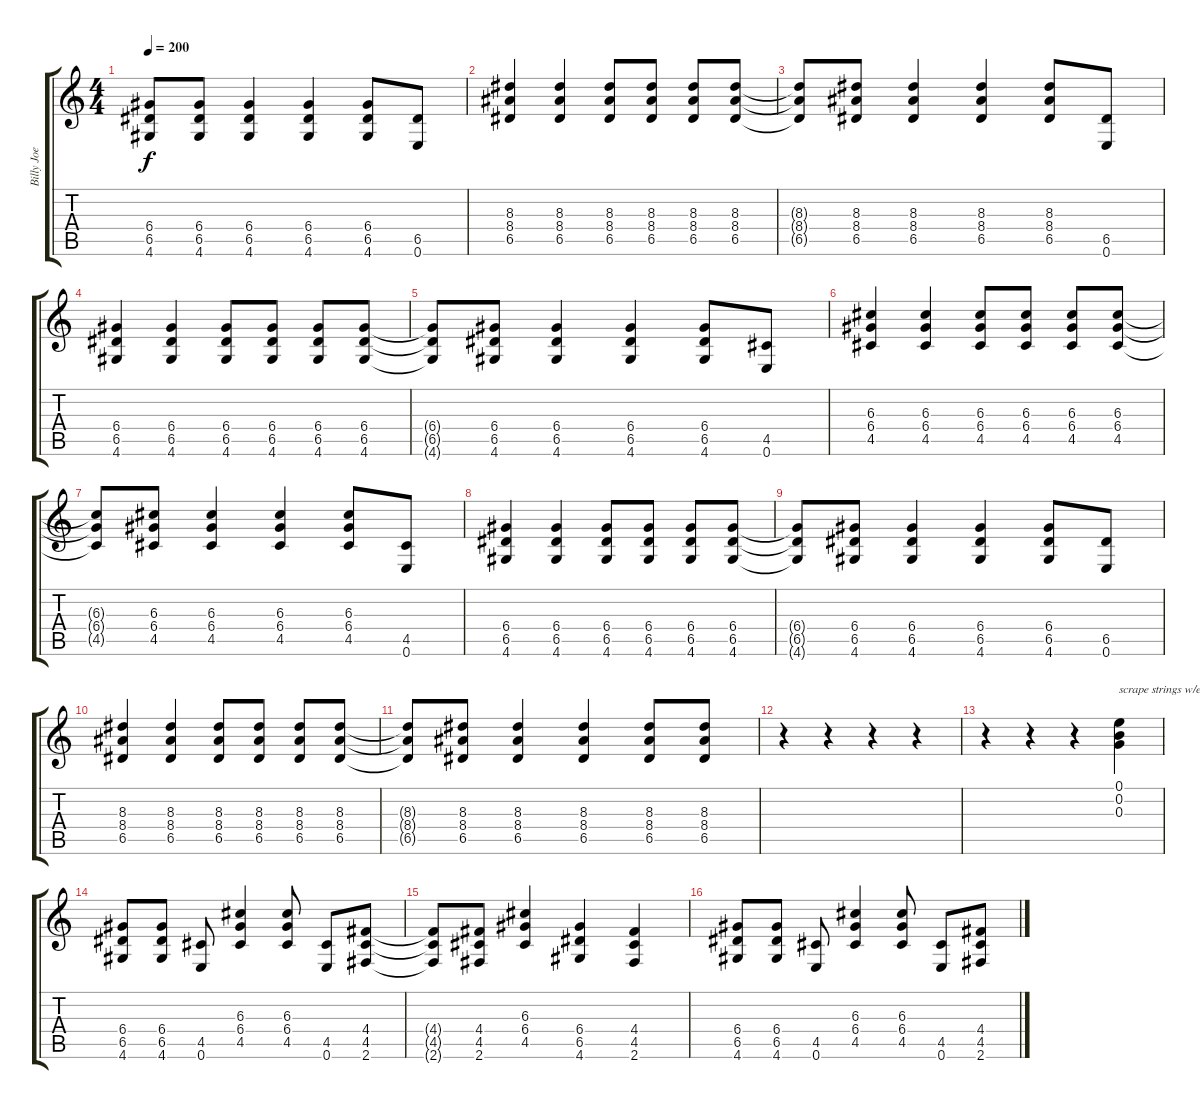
\track ("Billy Joe " "Billy Joe ") {instrument overdrivenguitar}
\staff {score tabs}
\tuning (E4 B3 G3 D3 A2 E2) {hide}
\ts (4 4)
\tempo 200
\clef g2
\ks c
(6.4{t} 6.5{t} 4.6{t}).8{dy f} (6.4 6.5 4.6).8 (6.4 6.5 4.6).4 (6.4 6.5 4.6).4 (6.4 6.5 4.6).8 (6.5 0.6).8 |
(8.3 8.4 6.5).4 (8.3 8.4 6.5).4 (8.3 8.4 6.5).8 (8.3 8.4 6.5).8 (8.3 8.4 6.5).8 (8.3 8.4 6.5).8 |
(8.3{t} 8.4{t} 6.5{t}).8 (8.3 8.4 6.5).8 (8.3 8.4 6.5).4 (8.3 8.4 6.5).4 (8.3 8.4 6.5).8 (6.5 0.6).8 |
(6.4 6.5 4.6).4 (6.4 6.5 4.6).4 (6.4 6.5 4.6).8 (6.4 6.5 4.6).8 (6.4 6.5 4.6).8 (6.4 6.5 4.6).8 |
(6.4{t} 6.5{t} 4.6{t}).8 (6.4 6.5 4.6).8 (6.4 6.5 4.6).4 (6.4 6.5 4.6).4 (6.4 6.5 4.6).8 (4.5 0.6).8 |
(6.3 6.4 4.5).4 (6.3 6.4 4.5).4 (6.3 6.4 4.5).8 (6.3 6.4 4.5).8 (6.3 6.4 4.5).8 (6.3 6.4 4.5).8 |
(6.3{t} 6.4{t} 4.5{t}).8 (6.3 6.4 4.5).8 (6.3 6.4 4.5).4 (6.3 6.4 4.5).4 (6.3 6.4 4.5).8 (4.5 0.6).8 |
(6.4 6.5 4.6).4 (6.4 6.5 4.6).4 (6.4 6.5 4.6).8 (6.4 6.5 4.6).8 (6.4 6.5 4.6).8 (6.4 6.5 4.6).8 |
(6.4{t} 6.5{t} 4.6{t}).8 (6.4 6.5 4.6).8 (6.4 6.5 4.6).4 (6.4 6.5 4.6).4 (6.4 6.5 4.6).8 (6.5 0.6).8 |
(8.3 8.4 6.5).4 (8.3 8.4 6.5).4 (8.3 8.4 6.5).8 (8.3 8.4 6.5).8 (8.3 8.4 6.5).8 (8.3 8.4 6.5).8 |
(8.3{t} 8.4{t} 6.5{t}).8 (8.3 8.4 6.5).8 (8.3 8.4 6.5).4 (8.3 8.4 6.5).4 (8.3 8.4 6.5).8 (8.3 8.4 6.5).8 |
r.4 r.4 r.4 r.4 |
r.4 r.4 r.4 (0.1 0.2 0.3).4{txt "scrape strings w/edge of pick"} |
(6.4 6.5 4.6).8 (6.4 6.5 4.6).8 (4.5 0.6).8 (6.3 6.4 4.5).4 (6.3 6.4 4.5).8 (4.5 0.6).8 (4.4 4.5 2.6).8 |
(4.4{t} 4.5{t} 2.6{t}).8 (4.4 4.5 2.6).8 (6.3 6.4 4.5).4 (6.4 6.5 4.6).4 (4.4 4.5 2.6).4 |
(6.4 6.5 4.6).8 (6.4 6.5 4.6).8 (4.5 0.6).8 (6.3 6.4 4.5).4 (6.3 6.4 4.5).8 (4.5 0.6).8 (4.4 4.5 2.6).8
